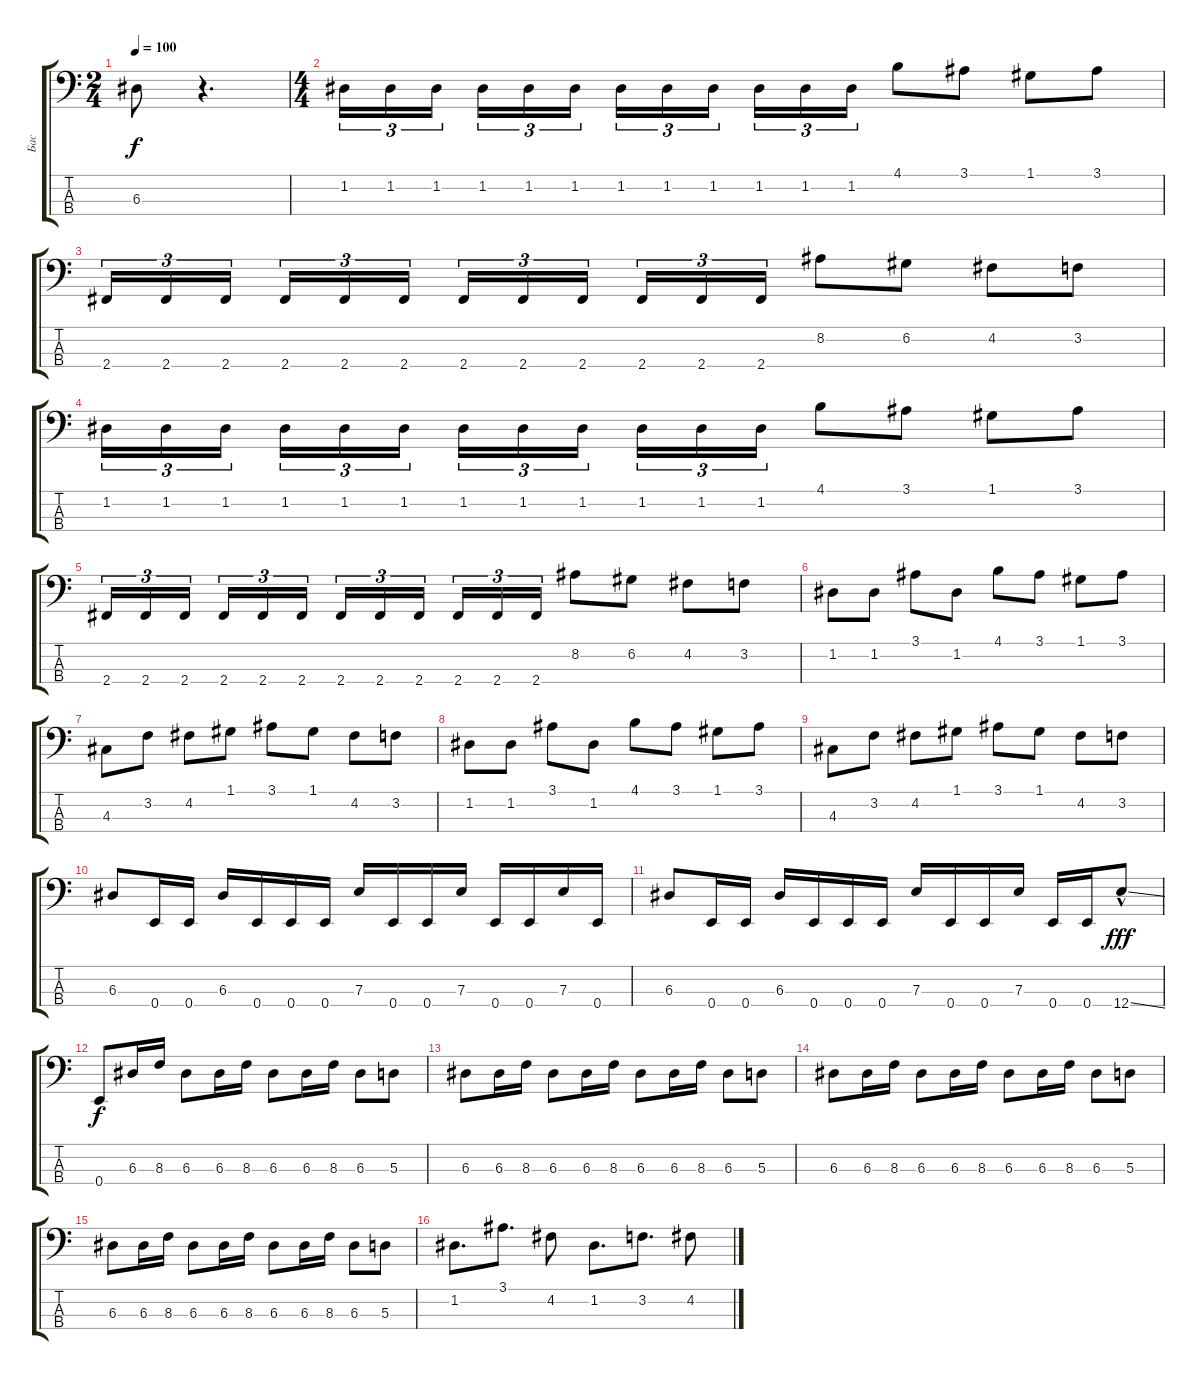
\track ("Бас" "Бас") {instrument electricbasspick}
\staff {score tabs}
\tuning (G2 D2 A1 E1) {hide}
\ts (2 4)
\tempo 100
\clef f4
\ks c
6.3.8{dy f} r.4{d} |
\ts (4 4)
1.2.16{tu (3 2)} 1.2.16{tu (3 2)} 1.2.16{tu (3 2) beam splitsecondary} 1.2.16{tu (3 2)} 1.2.16{tu (3 2)} 1.2.16{tu (3 2)} 1.2.16{tu (3 2)} 1.2.16{tu (3 2)} 1.2.16{tu (3 2) beam splitsecondary} 1.2.16{tu (3 2)} 1.2.16{tu (3 2)} 1.2.16{tu (3 2)} 4.1.8 3.1.8 1.1.8 3.1.8 |
2.4.16{tu (3 2)} 2.4.16{tu (3 2)} 2.4.16{tu (3 2) beam splitsecondary} 2.4.16{tu (3 2)} 2.4.16{tu (3 2)} 2.4.16{tu (3 2)} 2.4.16{tu (3 2)} 2.4.16{tu (3 2)} 2.4.16{tu (3 2) beam splitsecondary} 2.4.16{tu (3 2)} 2.4.16{tu (3 2)} 2.4.16{tu (3 2)} 8.2.8 6.2.8 4.2.8 3.2.8 |
1.2.16{tu (3 2)} 1.2.16{tu (3 2)} 1.2.16{tu (3 2) beam splitsecondary} 1.2.16{tu (3 2)} 1.2.16{tu (3 2)} 1.2.16{tu (3 2)} 1.2.16{tu (3 2)} 1.2.16{tu (3 2)} 1.2.16{tu (3 2) beam splitsecondary} 1.2.16{tu (3 2)} 1.2.16{tu (3 2)} 1.2.16{tu (3 2)} 4.1.8 3.1.8 1.1.8 3.1.8 |
2.4.16{tu (3 2)} 2.4.16{tu (3 2)} 2.4.16{tu (3 2) beam splitsecondary} 2.4.16{tu (3 2)} 2.4.16{tu (3 2)} 2.4.16{tu (3 2)} 2.4.16{tu (3 2)} 2.4.16{tu (3 2)} 2.4.16{tu (3 2) beam splitsecondary} 2.4.16{tu (3 2)} 2.4.16{tu (3 2)} 2.4.16{tu (3 2)} 8.2.8 6.2.8 4.2.8 3.2.8 |
1.2.8 1.2.8 3.1.8 1.2.8 4.1.8 3.1.8 1.1.8 3.1.8 |
4.3.8 3.2.8 4.2.8 1.1.8 3.1.8 1.1.8 4.2.8 3.2.8 |
1.2.8 1.2.8 3.1.8 1.2.8 4.1.8 3.1.8 1.1.8 3.1.8 |
4.3.8 3.2.8 4.2.8 1.1.8 3.1.8 1.1.8 4.2.8 3.2.8 |
6.3.8 0.4.16 0.4.16 6.3.16 0.4.16 0.4.16 0.4.16 7.3.16 0.4.16 0.4.16 7.3.16 0.4.16 0.4.16 7.3.16 0.4.16 |
6.3.8 0.4.16 0.4.16 6.3.16 0.4.16 0.4.16 0.4.16 7.3.16 0.4.16 0.4.16 7.3.16 0.4.16 0.4.16 12.4{ss hac}.8{dy fff volume 16} |
0.4.8{dy f} 6.3.16{volume 11} 8.3.16 6.3.8 6.3.16 8.3.16 6.3.8 6.3.16 8.3.16 6.3.8 5.3.8 |
6.3.8 6.3.16 8.3.16 6.3.8 6.3.16 8.3.16 6.3.8 6.3.16 8.3.16 6.3.8 5.3.8 |
6.3.8 6.3.16 8.3.16 6.3.8 6.3.16 8.3.16 6.3.8 6.3.16 8.3.16 6.3.8 5.3.8 |
6.3.8 6.3.16 8.3.16 6.3.8 6.3.16 8.3.16 6.3.8 6.3.16 8.3.16 6.3.8 5.3.8 |
1.2.8{d} 3.1.8{d} 4.2.8 1.2.8{d} 3.2.8{d} 4.2.8
